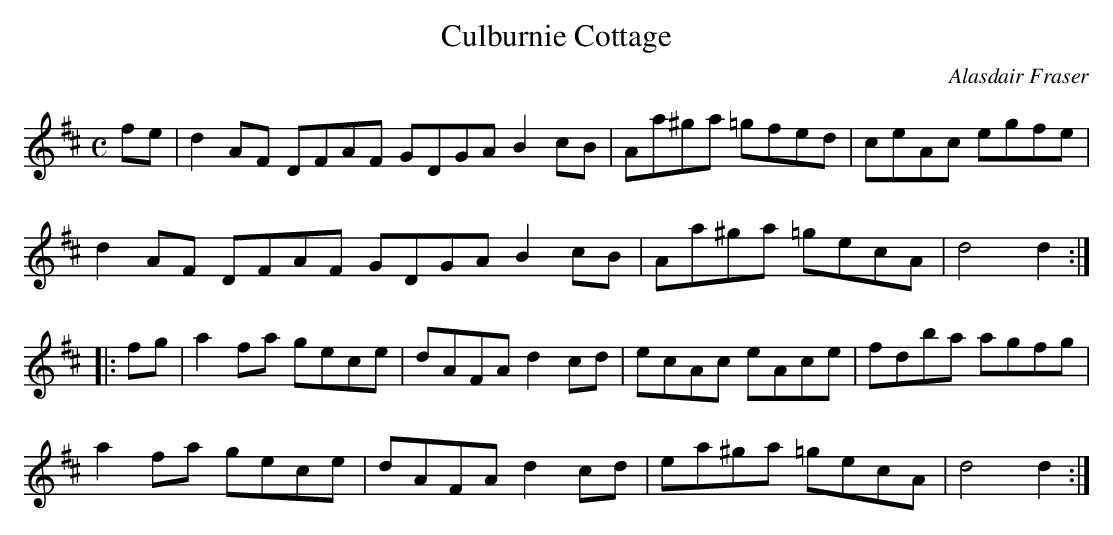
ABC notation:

X:1
T:Culburnie Cottage
C:Alasdair Fraser
M:C
K:D major
fe | \
d2AF DFAF GDGA B2 cB | Aa^ga =gfed | ceAc egfe |
d2AF DFAF GDGA B2 cB | Aa^ga =gecA | d4 d2 ::
fg | \
a2fa gece | dAFA d2cd | ecAc eAce | fdba agfg |
a2fa gece | dAFA d2cd | ea^ga =gecA | d4 d2 :|
